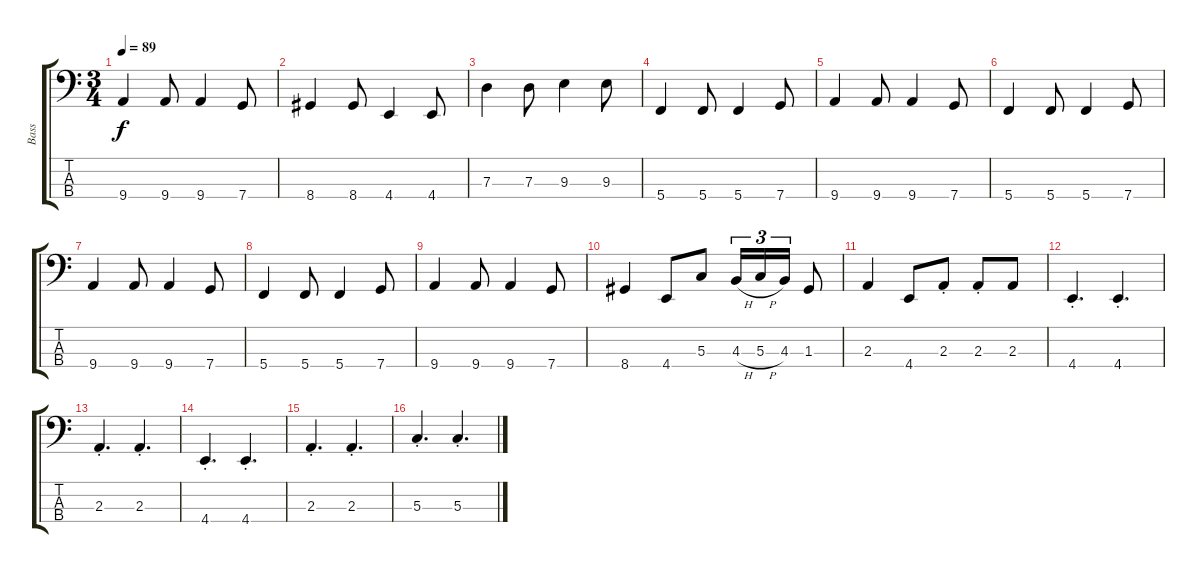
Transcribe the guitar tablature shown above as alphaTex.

\track ("Bass" "Bass") {instrument electricbassfinger}
\staff {score tabs}
\tuning (G2 C2 G1 C1) {hide}
\ts (3 4)
\tempo 89
\clef f4
\ks c
9.4.4{dy f} 9.4.8 9.4.4 7.4.8 |
8.4.4 8.4.8 4.4.4 4.4.8 |
7.3.4 7.3.8 9.3.4 9.3.8 |
5.4.4 5.4.8 5.4.4 7.4.8 |
9.4.4 9.4.8 9.4.4 7.4.8 |
5.4.4 5.4.8 5.4.4 7.4.8 |
9.4.4 9.4.8 9.4.4 7.4.8 |
5.4.4 5.4.8 5.4.4 7.4.8 |
9.4.4 9.4.8 9.4.4 7.4.8 |
8.4.4 4.4.8 5.3.8 4.3{h}.16{tu (3 2)} 5.3{h}.16{tu (3 2)} 4.3.16{tu (3 2)} 1.3.8 |
2.3.4 4.4.8 2.3{st}.8 2.3{st}.8 2.3.8 |
4.4{st}.4{d} 4.4{st}.4{d} |
2.3{st}.4{d} 2.3{st}.4{d} |
4.4{st}.4{d} 4.4{st}.4{d} |
2.3{st}.4{d} 2.3{st}.4{d} |
5.3{st}.4{d} 5.3{st}.4{d}
